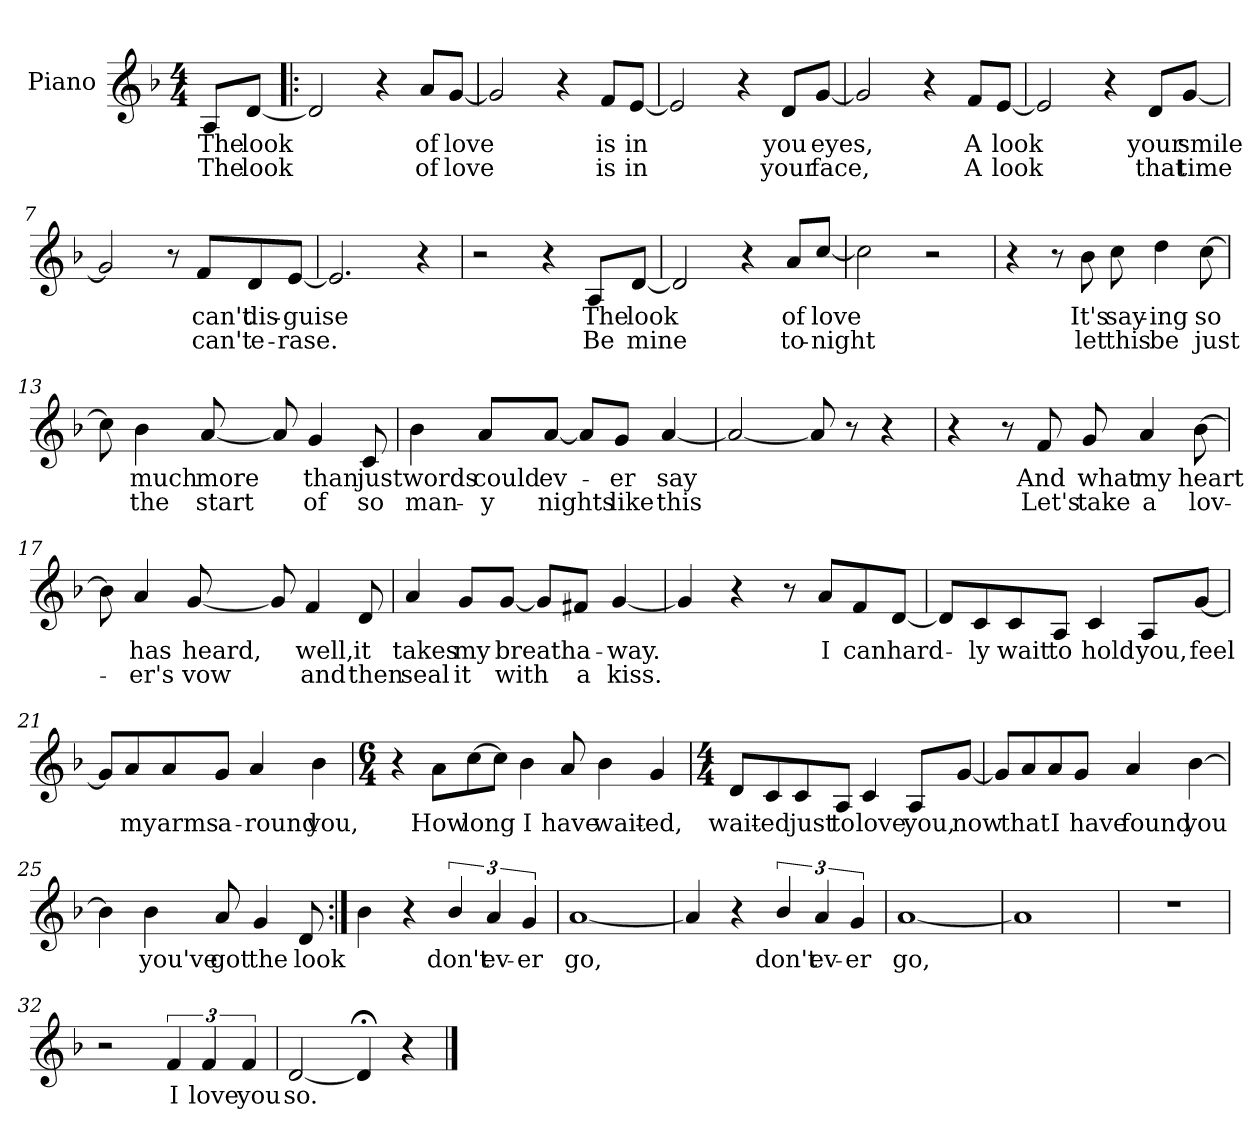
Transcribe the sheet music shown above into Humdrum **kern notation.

**kern	**text	**text
*part1	*part1	*part1
*staff1	*staff1	*staff1
*I"Piano	*	*
*I'Pno	*	*
*clefG2	*	*
*k[b-]	*	*
*F:	*	*
*M4/4	*	*
=1	=1	=1
8A/L	The	The
[8d/J	look	look
=2!|:	=2!|:	=2!|:
2d/]	.	.
4r	.	.
8a/L	of	of
[8g/J	love	love
=3	=3	=3
2g/]	.	.
4r	.	.
8f/L	is	is
[8e/J	in	in
=4	=4	=4
2e/]	.	.
4r	.	.
8d/L	you	your
[8g/J	eyes,	face,
=5	=5	=5
2g/]	.	.
4r	.	.
8f/L	A	A
[8e/J	look	look
=6	=6	=6
2e/]	.	.
4r	.	.
8d/L	your	that
[8g/J	smile	time
!!LO:LB:g=z
=7	=7	=7
2g/]	.	.
8r	.	.
8f/L	can't	can't
8d/	dis-	e-
[8e/J	-guise	rase.
=8	=8	=8
2.e/]	.	.
4r	.	.
=9	=9	=9
2r	.	.
4r	.	.
8A/L	The	Be
[8d/J	look	mine
=10	=10	=10
2d/]	.	.
4r	.	.
8a/L	of	to-
[8cc/J	love	-night
=11	=11	=11
2cc\]	.	.
2r	.	.
=12	=12	=12
4r	.	.
8r	.	.
8b-\	It's	let
8cc\	say-	this
4dd\	-ing	be
[8cc\	so	just
!!LO:LB:g=z
=13	=13	=13
8cc\]	.	.
4b-\	much	the
[8a/	more	start
8a/]	.	.
4g/	than	of
8c/	just	so
=14	=14	=14
4b-\	words	man-
8a/L	could	-y
[8a/J	ev-	nights
8a/L]	.	.
8g/J	-er	like
[4a/	say	this
=15	=15	=15
2a/_	.	.
8a/]	.	.
8r	.	.
4r	.	.
=16	=16	=16
4r	.	.
8r	.	.
8f/	And	Let's
8g/	what	take
4a/	my	a
[8b-\	heart	-lov-
!!LO:LB:g=z
=17	=17	=17
8b-\]	.	.
4a/	has	-er's
[8g/	heard,	vow
8g/]	.	.
4f/	well,	and
8d/	it	then
=18	=18	=18
4a/	takes	seal
8g/L	my	it
[8g/J	breath	with
8g/L]	.	.
8f#X/J	a-	a
[4g/	-way.	kiss.
=19	=19	=19
4g/]	.	.
4r	.	.
8r	.	.
8a/L	I	.
8f/	can	.
[8d/J	hard-	.
!!LO:LB:g=z
=20	=20	=20
8d/L]	.	.
8c/	-ly	.
8c/	wait	.
8A/J	to	.
4c/	hold	.
8A/L	you,	.
[8g/J	feel	.
=21	=21	=21
8g/L]	.	.
8a/	my	.
8a/	arms	.
8g/J	a-	.
4a/	-round	.
4b-\	you,	.
=22	=22	=22
*M6/4	*	*
4r	.	.
8a\L	How	.
[8cc\	long	.
8cc\J]	.	.
4b-\	I	.
8a/	have	.
4b-\	wait-	.
4g/	-ed,	.
!!LO:LB:g=z
=23	=23	=23
*M4/4	*	*
8d/L	wait-	.
8c/	-ed	.
8c/	just	.
8A/J	to	.
4c/	love	.
8A/L	you,	.
[8g/J	now	.
=24	=24	=24
8g/L]	.	.
8a/	that	.
8a/	I	.
8g/J	have	.
4a/	found	.
[4b-\	you	.
=25	=25	=25
4b-\]	.	.
4b-\	you've	.
8a/	got	.
4g/	the	.
8d/	look	.
!!LO:LB:g=z
=26:|!	=26:|!	=26:|!
4b-\	.	.
4r	.	.
6b-/	don't	.
6a/	ev-	.
6g/	-er	.
=27	=27	=27
[1a	go,	.
=28	=28	=28
4a/]	.	.
4r	.	.
6b-/	don't	.
6a/	ev-	.
6g/	-er	.
=29	=29	=29
[1a	go,	.
=30	=30	=30
1a]	.	.
=31	=31	=31
1r	.	.
=32	=32	=32
2r	.	.
6f/	I	.
6f/	love	.
6f/	you	.
=33	=33	=33
[2d/	so.	.
4d;</]	.	.
4r	.	.
==	==	==
*-	*-	*-
